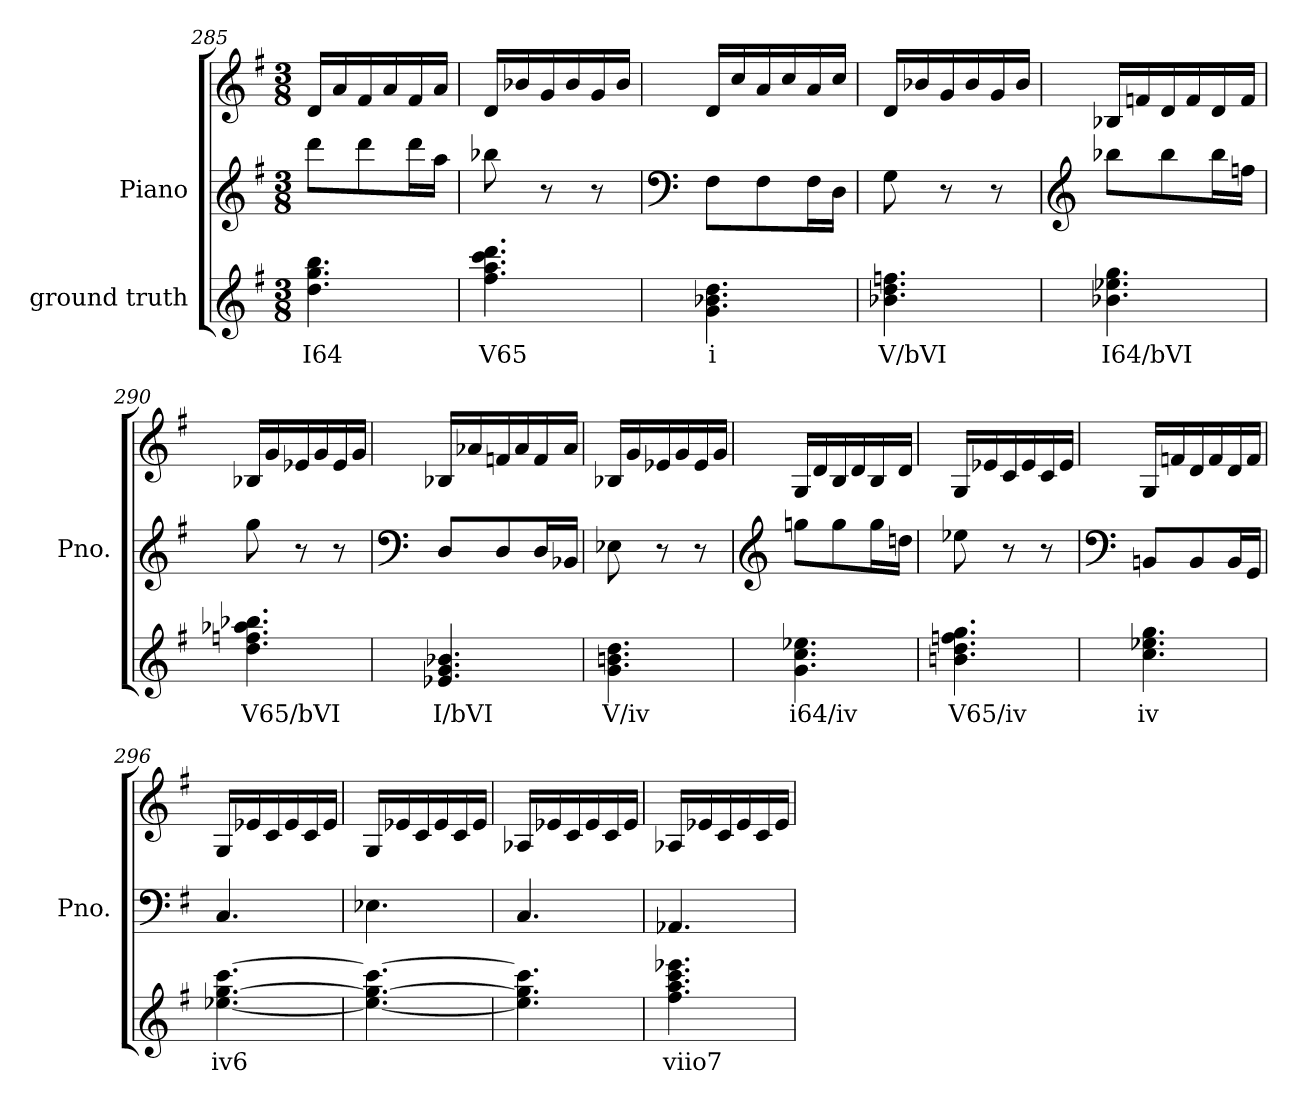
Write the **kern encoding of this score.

**kern	**text	**kern	**kern
*part2	*part2	*part1	*part1
*staff3	*staff3	*staff2	*staff1
*I"ground truth	*	*I"Piano	*
*	*	*I'Pno.	*
!!LO:PB:g=z
*	*	*clefG2	*clefG2
*k[f#]	*	*k[f#]	*k[f#]
*G:	*	*G:	*G:
*M3/8	*	*M3/8	*M3/8
=285	=285	=285	=285
4.dd 4.gg 4.bb	I64	8ddd\L	16d/LL
.	.	.	16a/
.	.	8ddd\	16f#/
.	.	.	16a/
.	.	16ddd\L	16f#/
.	.	16aa\JJ	16a/JJ
=286	=286	=286	=286
4.ff# 4.aa 4.ccc 4.ddd	V65	8bb-X\	16d/LL
.	.	.	16b-X/
.	.	8r	16g/
.	.	.	16b-/
.	.	8r	16g/
.	.	.	16b-/JJ
=287	=287	=287	=287
*	*	*clefF4	*
4.g 4.b-X 4.dd	i	8F#\L	16d/LL
.	.	.	16cc/
.	.	8F#\	16a/
.	.	.	16cc/
.	.	16F#\L	16a/
.	.	16D\JJ	16cc/JJ
=288	=288	=288	=288
4.b-X 4.dd 4.ffn	V/bVI	8G\	16d/LL
.	.	.	16b-X/
.	.	8r	16g/
.	.	.	16b-/
.	.	8r	16g/
.	.	.	16b-/JJ
=289	=289	=289	=289
*	*	*clefG2	*
4.b-X 4.ee-X 4.gg	I64/bVI	8bb-X\L	16B-X/LL
.	.	.	16fn/
.	.	8bb-\	16d/
.	.	.	16f/
.	.	16bb-\L	16d/
.	.	16ffn\JJ	16f/JJ
=290	=290	=290	=290
4.dd 4.ffn 4.aa-X 4.bb-X	V65/bVI	8gg\	16B-X/LL
.	.	.	16g/
.	.	8r	16e-X/
.	.	.	16g/
.	.	8r	16e-/
.	.	.	16g/JJ
!!LO:LB:g=z
=291	=291	=291	=291
*	*	*clefF4	*
4.e-X 4.g 4.b-X	I/bVI	8D/L	16B-X/LL
.	.	.	16a-X/
.	.	8D/	16fn/
.	.	.	16a-/
.	.	16D/L	16f/
.	.	16BB-X/JJ	16a-/JJ
=292	=292	=292	=292
4.g 4.bn 4.dd	V/iv	8E-X\	16B-X/LL
.	.	.	16g/
.	.	8r	16e-X/
.	.	.	16g/
.	.	8r	16e-/
.	.	.	16g/JJ
=293	=293	=293	=293
*	*	*clefG2	*
4.g 4.cc 4.ee-X	i64/iv	8ggn\L	16G/LL
.	.	.	16d/
.	.	8gg\	16B/
.	.	.	16d/
.	.	16gg\L	16B/
.	.	16ddn\JJ	16d/JJ
=294	=294	=294	=294
4.bn 4.dd 4.ffn 4.gg	V65/iv	8ee-X\	16G/LL
.	.	.	16e-X/
.	.	8r	16c/
.	.	.	16e-/
.	.	8r	16c/
.	.	.	16e-/JJ
=295	=295	=295	=295
*	*	*clefF4	*
4.cc 4.ee-X 4.gg	iv	8BBn/L	16G/LL
.	.	.	16fn/
.	.	8BB/	16d/
.	.	.	16f/
.	.	16BB/L	16d/
.	.	16GG/JJ	16f/JJ
=296	=296	=296	=296
[4.ee-X [4.gg [4.ccc	iv6	4.C/	16G/LL
.	.	.	16e-X/
.	.	.	16c/
.	.	.	16e-/
.	.	.	16c/
.	.	.	16e-/JJ
!!LO:LB:g=z
=297	=297	=297	=297
4.ee-_ 4.gg_ 4.ccc_	.	4.E-X\	16G/LL
.	.	.	16e-X/
.	.	.	16c/
.	.	.	16e-/
.	.	.	16c/
.	.	.	16e-/JJ
=298	=298	=298	=298
4.ee-] 4.gg] 4.ccc]	.	4.C/	16A-X/LL
.	.	.	16e-X/
.	.	.	16c/
.	.	.	16e-/
.	.	.	16c/
.	.	.	16e-/JJ
=299	=299	=299	=299
4.ff# 4.aa 4.ccc 4.eee-X	viio7	4.AA-X/	16A-X/LL
.	.	.	16e-X/
.	.	.	16c/
.	.	.	16e-/
.	.	.	16c/
.	.	.	16e-/JJ
=	=	=	=
*-	*-	*-	*-
